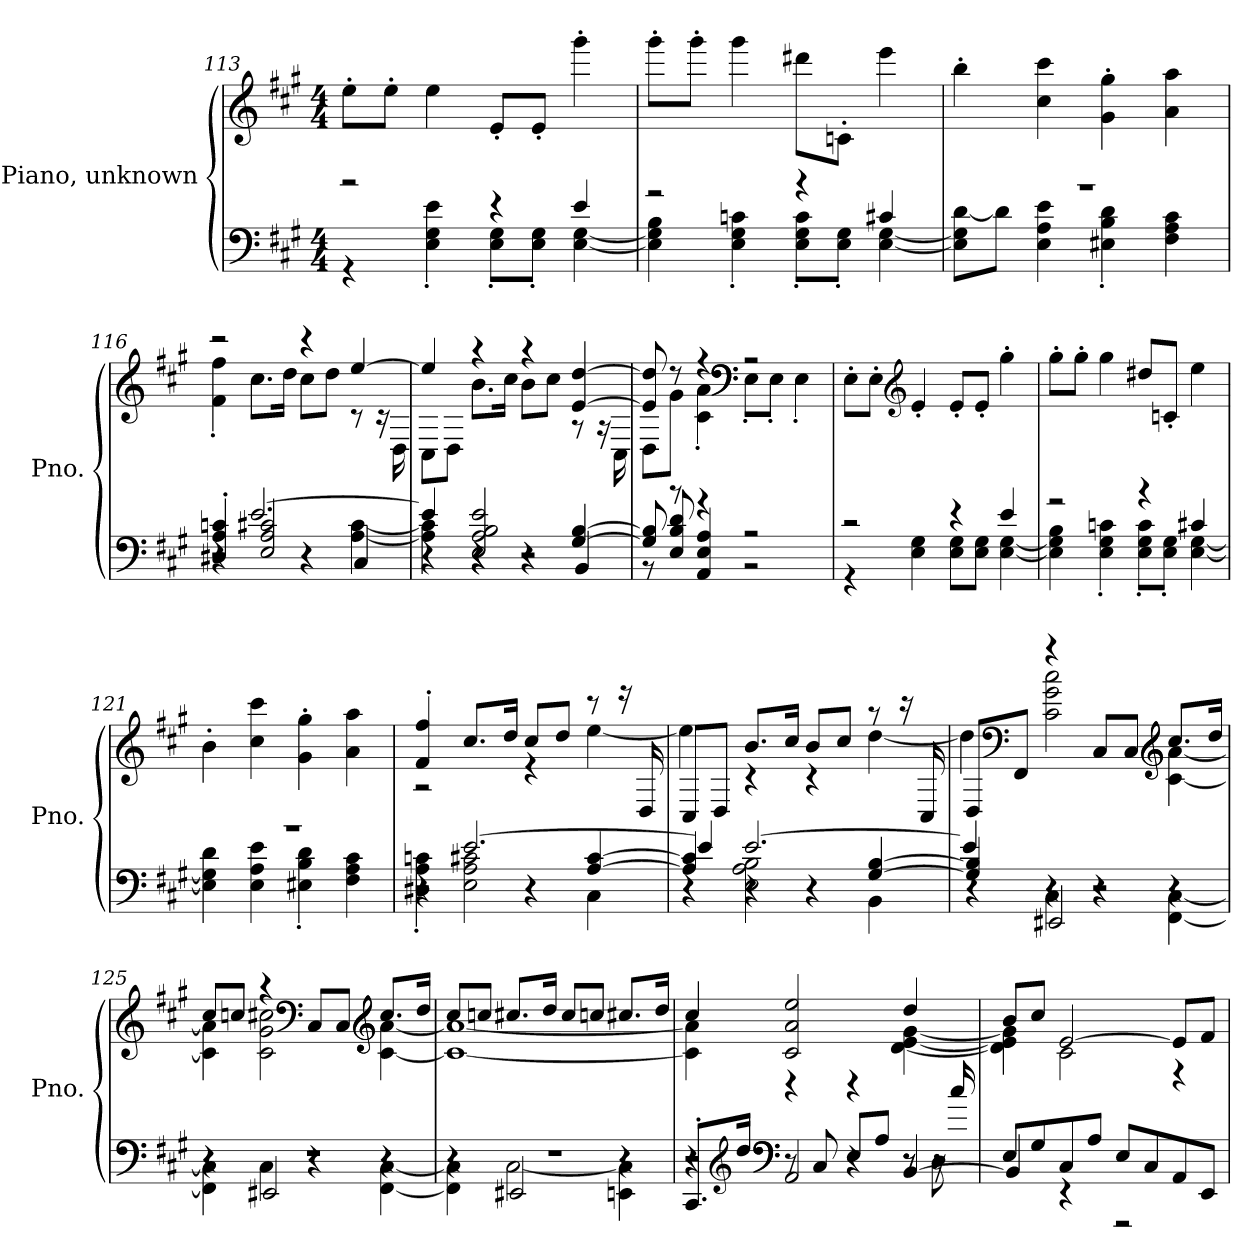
**kern	**kern
*part1	*part1
*staff2	*staff1
*I"Piano, unknown	*
*I'Pno.	*
*clefF4	*clefG2
*k[f#c#g#]	*k[f#c#g#]
*M4/4	*M4/4
=113	=113
*^	*
2r	4r	8ee'\L
.	.	8ee'\J
.	4E\' 4G#\' 4e\'	4ee\
4r	8E\' 8G#\'L	8e'/L
.	8E\' 8G#\'J	8e'/J
4e/	[4E\ [4G#\	4ggg#'\
=114	=114	=114
2r	4E\] 4G#\] 4B\	8ggg#'\L
.	.	8ggg#'\J
.	4E\' 4G#\' 4cn\'	4ggg#\
4r	8E\' 8G#\' 8c\'L	8ddd#X\L
.	8E\' 8G#\'J	8cn'\J
4c#X/	[4E\ [4G#\	4eee\
=115	=115	=115
1r	8E\] 8G#\] [8d\L	4bb'\
.	8d\J]	.
.	4E\ 4A\ 4e\	4cc#\ 4ccc#\
.	4E#X\' 4B\' 4d\'	4g#\' 4gg#\'
.	4F#\ 4A\ 4c#\	4a\ 4aa\
!!LO:LB:g=z
=116	=116	=116
*	*^	*^
4r	2r	4D#X/' 4A/' 4cn/'	2r	4f#\' 4ff#\'
[2.e/	.	2E/ 2A/ 2c#X/	.	8.cc#\L
.	.	.	.	16dd\Jk
.	4r	.	4r	8cc#\L
.	.	.	.	8dd\J
.	[4A\ [4c#\	4C#/	[4ee/	8r
.	.	.	.	16r
.	.	.	.	16D\
=117	=117	=117	=117	=117
4e/]	4A\] 4c#\]	4r	4ee/]	8C#\L
.	.	.	.	8D\J
4r	4r	2E/ 2A/ 2B/ 2e/	4r	8.b\L
.	.	.	.	16cc#\Jk
4r	2r	.	4r	8b\L
.	.	.	.	8cc#\J
[4G#/ [4B/	.	4BB/	[4e/ [4dd/	8r
.	.	.	.	16r
.	.	.	.	16C#\
*	*v	*v	*	*
=118	=118	=118	=118
8G#/] 8B/]	8r	8e/] 8dd/]	8D\L
8r	8E/ 8B/ 8d/	8r	8g#\J
4r	4AA/ 4E/ 4A/	4r	4c#\' 4a\'
*	*	*clefF4	*
2r	2r	2r	8E'\L
.	.	.	8E'\J
.	.	.	4E'\
*	*	*v	*v
=119	=119	=119
2r	4r	8E'\L
.	.	8E'\J
*	*	*clefG2
.	4E\ 4G#\	4e'/
4r	8E\ 8G#\L	8e'/L
.	8E\ 8G#\J	8e'/J
4e/	[4E\ [4G#\	4gg#'\
!!LO:LB:g=z
=120	=120	=120
2r	4E\] 4G#\] 4B\	8gg#'\L
.	.	8gg#'\J
.	4E\' 4G#\' 4cn\'	4gg#\
4r	8E\' 8G#\' 8c\'L	8dd#X/L
.	8E\' 8G#\'J	8cn'/J
4c#X/	[4E\ [4G#\	4ee\
=121	=121	=121
1r	4E\] 4G#\] 4d\	4b'\
.	4E\ 4A\ 4e\	4cc#\ 4ccc#\
.	4E#X\' 4B\' 4d\'	4g#\' 4gg#\'
.	4F#\ 4A\ 4c#\	4a\ 4aa\
=122	=122	=122
*	*^	*^
2r	4D#X\' 4A\' 4cn\'	4r	4f#/' 4ff#/'	2r
.	2E\ 2A\ 2c#X\	[2.e/	8.cc#/L	.
.	.	.	16dd/Jk	.
4r	.	.	8cc#/L	4r
.	.	.	8dd/J	.
[4A/ [4c#/	4C#\	.	8r	[4ee\
.	.	.	16r	.
.	.	.	16D/	.
=123	=123	=123	=123	=123
4A/] 4c#/]	4r	4e/]	8C#/L	4ee\]
.	.	.	8D/J	.
4r	2E\ 2A\ 2B\	[2.e/	8.b/L	4r
.	.	.	16cc#/Jk	.
4r	.	.	8b/L	4r
.	.	.	8cc#/J	.
[4G#/ [4B/	4BB\	.	8r	[4dd\
.	.	.	16r	.
.	.	.	16C#/	.
!!LO:PB:g=z	!!
=124	=124	=124	=124	=124
4G#/] 4B/]	4r	4e/]	8D/L	4dd\]
*	*	*	*clefF4	*
.	.	.	8FF#/J	.
4r	4C#\	2EE#X/	4r	2c#\ 2g#\ 2cc#\
2r	4r	.	8C#/L	.
.	.	.	8C#/J	.
*	*	*	*clefG2	*
.	[4FF#\ [4C#\	4r	8.cc#/L	[4c#\ [4a\
.	.	.	16dd/Jk	.
=125	=125	=125	=125	=125
1r	4FF#\] 4C#\]	4r	8cc#/L	4c#\] 4a\]
.	.	.	8ccn/J	.
.	4C#\	2EE#X/	4r	2c#\ 2g#\ 2cc#X\
*	*	*	*clefF4	*
.	4r	.	8C#/L	.
.	.	.	8C#/J	.
*	*	*	*clefG2	*
.	[4FF#\ [4C#\	4r	8.cc#/L	[4c#\ [4a\
.	.	.	16dd/Jk	.
=126	=126	=126	=126	=126
1r	4FF#\] 4C#\]	4r	8cc#/L	1c#_ 1a_
.	.	.	8ccn/J	.
.	[2C#\	2EE#X/	8.cc#X/L	.
.	.	.	16dd/Jk	.
.	.	.	8cc#/L	.
.	.	.	8ccn/J	.
.	4EEn\ 4C#\]	4r	8.cc#X/L	.
.	.	.	16dd/Jk	.
!!LO:LB:g=z	!!
=127	=127	=127	=127	=127
8.CC#'/L	2r	4r	4cc#/	4c#\] 4a\]
*clefG2	*	*	*	*
16dd/Jk	.	.	.	.
*clefF4	*	*	*	*
8r	.	2AA/	2c#/ 2a/ 2ee/	4r
8C#/	.	.	.	.
8E/L	4r	.	.	4r
8A/J	.	.	.	.
8r	8r	[4BB/	4dd/	[4d\ [4e\ [4g#\
16r	8D\	.	.	.
16cc#/	.	.	.	.
*	*v	*v	*	*
=128	=128	=128	=128
8E/L	4BB/]	8b/L	4d\] 4e\] 4g#\]
8G#/	.	8cc#/J	.
8C#/	4r	[2e/	2c#\
8A/J	.	.	.
8E/L	2r	.	.
8C#/	.	.	.
8AA/	.	8e/L]	4r
8EE/J	.	8f#/J	.
*v	*v	*	*
*	*v	*v
=	=
*-	*-
